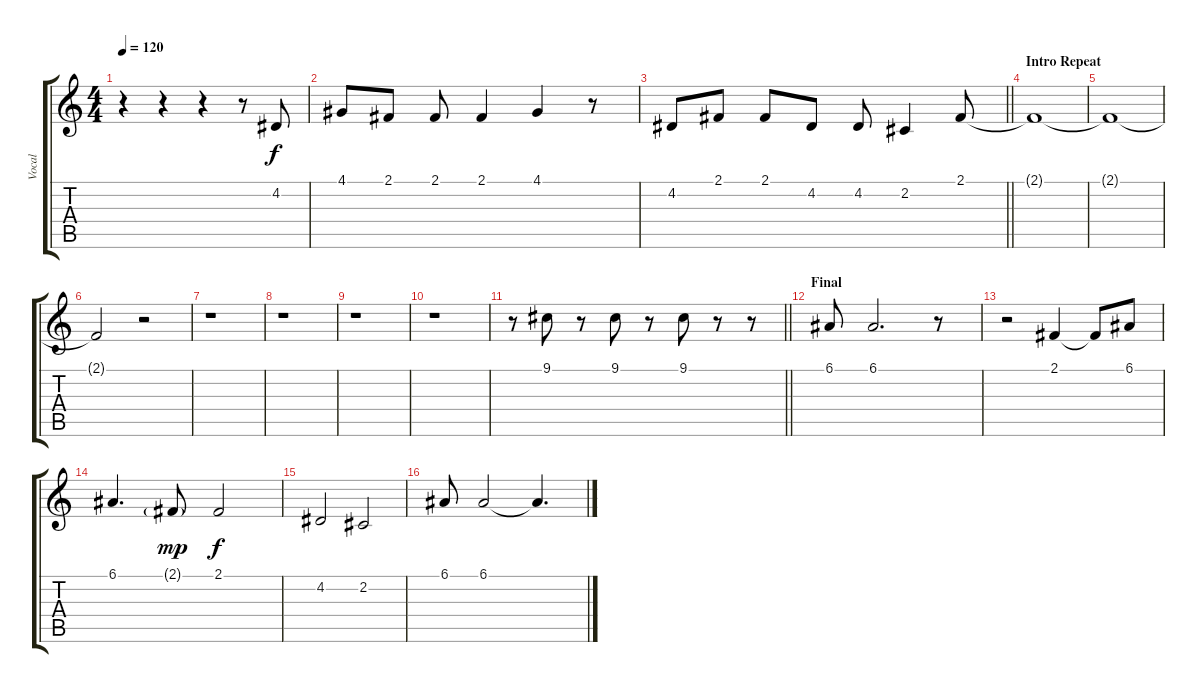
\track ("Vocal" "Vocal") {instrument tangoaccordion}
\staff {score tabs}
\tuning (E4 B3 G3 D3 A2 E2) {hide}
\ts (4 4)
\tempo 120
\clef g2
\ks c
r.4{dy f} r.4 r.4 r.8 4.2.8 |
4.1.8 2.1.8 2.1.8 2.1.4 4.1.4 r.8 |
\barLineRight lightlight
4.2.8 2.1.8 2.1.8 4.2.8 4.2.8 2.2.4 2.1.8 |
\section ("" "Intro Repeat")
2.1{t}.1{volume 0} |
2.1{t}.1 |
2.1{t}.2 r.2 |
r.1 |
r.1{volume 16} |
r.1 |
r.1 |
\barLineRight lightlight
r.8 9.1.8 r.8 9.1.8 r.8 9.1.8 r.8 r.8 |
\section ("" "Final")
6.1.8 6.1.2{d} r.8 |
r.2 2.1.4 2.1{t}.8 6.1.8 |
6.1.4{d} 2.1{g}.8{dy mp} 2.1.2{dy f} |
4.2.2 2.2.2 |
6.1.8 6.1.2 6.1{t}.4{d}
